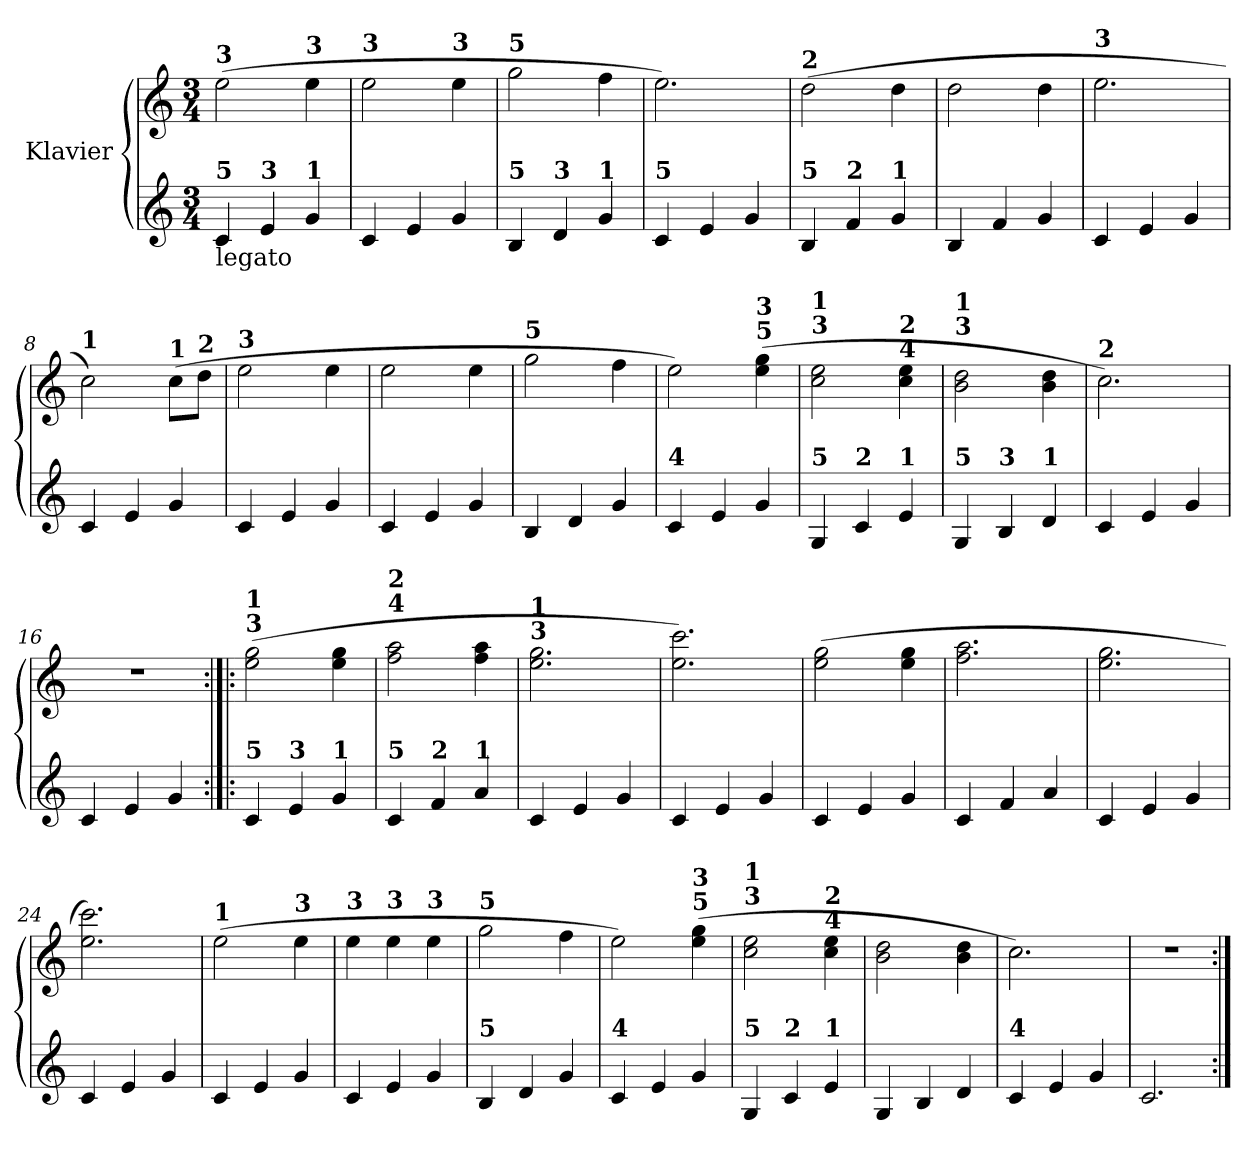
**kern	**kern
*part1	*part1
*staff2	*staff1
*I"Klavier	*
!!LO:PB:g=z
*clefG2	*clefG2
*k[]	*k[]
*C:	*C:
*M3/4	*M3/4
=1	=1
!	!LO:TX:a:B:t=3
!LO:TX:b:t=legato	!
!LO:TX:a:B:t=5	!
4ci/	(2eei\
!LO:TX:a:B:t=3	!
4ei/	.
!	!LO:TX:a:B:t=3
!LO:TX:a:B:t=1	!
4gi/	4eei\
=2	=2
!	!LO:TX:a:B:t=3
4ci/	2eei\
4ei/	.
!	!LO:TX:a:B:t=3
4gi/	4eei\
=3	=3
!	!LO:TX:a:B:t=5
!LO:TX:a:B:t=5	!
4Bi/	2ggi\
!LO:TX:a:B:t=3	!
4di/	.
!LO:TX:a:B:t=1	!
4gi/	4ffi\
=4	=4
!LO:TX:a:B:t=5	!
4ci/	2.eei\)
4ei/	.
4gi/	.
=5	=5
!	!LO:TX:a:B:t=2
!LO:TX:a:B:t=5	!
4Bi/	(2ddi\
!LO:TX:a:B:t=2	!
4fi/	.
!LO:TX:a:B:t=1	!
4gi/	4ddi\
=6	=6
4Bi/	2ddi\
4fi/	.
4gi/	4ddi\
=7	=7
!	!LO:TX:a:B:t=3
4ci/	2.eei\
4ei/	.
4gi/	.
=8	=8
!	!LO:TX:a:B:t=1
4ci/	2cci\)
4ei/	.
!	!LO:TX:a:B:t=1
4gi/	(8cci\L
!	!LO:TX:a:B:t=2
.	8ddi\J
!!LO:LB:g=z
=9	=9
!	!LO:TX:a:B:t=3
4ci/	2eei\
4ei/	.
4gi/	4eei\
=10	=10
4ci/	2eei\
4ei/	.
4gi/	4eei\
=11	=11
!	!LO:TX:a:B:t=5
4Bi/	2ggi\
4di/	.
4gi/	4ffi\
=12	=12
!LO:TX:a:B:t=4	!
4ci/	2eei\)
4ei/	.
!	!LO:TX:a:B:t=5
!	!LO:TX:B:t=3
4gi/	(4eei\ 4ggi
=13	=13
!	!LO:TX:a:B:t=3
!	!LO:TX:B:t=1
!LO:TX:a:B:t=5	!
4Gi/	2cci\ 2eei
!LO:TX:a:B:t=2	!
4ci/	.
!	!LO:TX:a:B:t=4
!	!LO:TX:B:t=2
!LO:TX:a:B:t=1	!
4ei/	4cci\ 4eei
=14	=14
!	!LO:TX:a:B:t=3
!	!LO:TX:B:t=1
!LO:TX:a:B:t=5	!
4Gi/	2bi\ 2ddi
!LO:TX:a:B:t=3	!
4Bi/	.
!LO:TX:a:B:t=1	!
4di/	4bi\ 4ddi
=15	=15
!	!LO:TX:a:B:t=2
4ci/	2.cci\)
4ei/	.
4gi/	.
=16	=16
4ci/	2.r
4ei/	.
4gi/	.
!!LO:LB:g=z
=17:|!|:	=17:|!|:
!	!LO:TX:a:B:t=3
!	!LO:TX:B:t=1
!LO:TX:a:B:t=5	!
4ci/	(2eei\ 2ggi
!LO:TX:a:B:t=3	!
4ei/	.
!LO:TX:a:B:t=1	!
4gi/	4eei\ 4ggi
=18	=18
!	!LO:TX:a:B:t=4
!	!LO:TX:B:t=2
!LO:TX:a:B:t=5	!
4ci/	2ffi\ 2aai
!LO:TX:a:B:t=2	!
4fi/	.
!LO:TX:a:B:t=1	!
4ai/	4ffi\ 4aai
=19	=19
!	!LO:TX:a:B:t=3
!	!LO:TX:B:t=1
4ci/	2.eei\ 2.ggi
4ei/	.
4gi/	.
=20	=20
4ci/	2.eei\ 2.ccci)
4ei/	.
4gi/	.
=21	=21
4ci/	(2eei\ 2ggi
4ei/	.
4gi/	4eei\ 4ggi
=22	=22
4ci/	2.ffi\ 2.aai
4fi/	.
4ai/	.
=23	=23
4ci/	2.eei\ 2.ggi
4ei/	.
4gi/	.
=24	=24
4ci/	2.eei\ 2.ccci)
4ei/	.
4gi/	.
!!LO:LB:g=z
=25	=25
!	!LO:TX:a:B:t=1
4ci/	(2eei\
4ei/	.
!	!LO:TX:a:B:t=3
4gi/	4eei\
=26	=26
!	!LO:TX:a:B:t=3
4ci/	4eei\
!	!LO:TX:a:B:t=3
4ei/	4eei\
!	!LO:TX:a:B:t=3
4gi/	4eei\
=27	=27
!	!LO:TX:a:B:t=5
!LO:TX:a:B:t=5	!
4Bi/	2ggi\
4di/	.
4gi/	4ffi\
=28	=28
!LO:TX:a:B:t=4	!
4ci/	2eei\)
4ei/	.
!	!LO:TX:a:B:t=5
!	!LO:TX:B:t=3
4gi/	(4eei\ 4ggi
=29	=29
!	!LO:TX:a:B:t=3
!	!LO:TX:B:t=1
!LO:TX:a:B:t=5	!
4Gi/	2cci\ 2eei
!LO:TX:a:B:t=2	!
4ci/	.
!	!LO:TX:a:B:t=4
!	!LO:TX:B:t=2
!LO:TX:a:B:t=1	!
4ei/	4cci\ 4eei
=30	=30
4Gi/	2bi\ 2ddi
4Bi/	.
4di/	4bi\ 4ddi
=31	=31
!LO:TX:a:B:t=4	!
4ci/	2.cci\)
4ei/	.
4gi/	.
=32	=32
2.ci/	2.r
=:|!	=:|!
*-	*-
